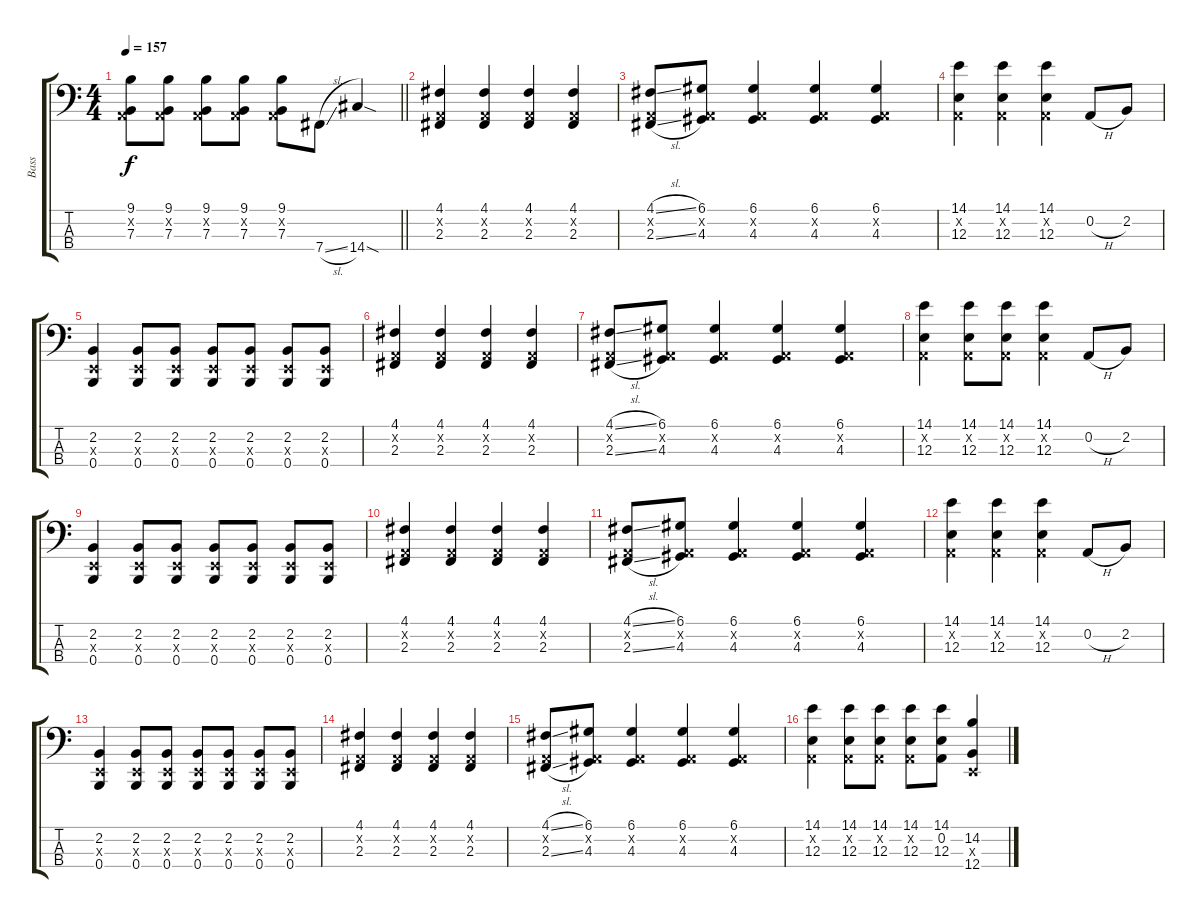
\track ("Bass" "Bass") {instrument electricbasspick}
\staff {score tabs}
\tuning (D2 A1 E1 B0) {hide}
\ts (4 4)
\tempo 157
\clef f4
\barLineRight lightlight
\ks c
(9.1 0.2{x} 7.3).8{dy f} (9.1 0.2{x} 7.3).8 (9.1 0.2{x} 7.3).8 (9.1 0.2{x} 7.3).8 (9.1 0.2{x} 7.3).8 7.4{sl}.8 14.4{sod}.4 |
\section ("" "")
(4.1 0.2{x} 2.3).4 (4.1 0.2{x} 2.3).4 (4.1 0.2{x} 2.3).4 (4.1 0.2{x} 2.3).4 |
(4.1{sl} 0.2{x} 2.3{sl}).8 (6.1 0.2{x} 4.3).8 (6.1 0.2{x} 4.3).4 (6.1 0.2{x} 4.3).4 (6.1 0.2{x} 4.3).4 |
(14.1 0.2{x} 12.3).4 (14.1 0.2{x} 12.3).4 (14.1 0.2{x} 12.3).4 0.2{h}.8 2.2.8 |
(2.2 0.3{x} 0.4).4 (2.2 0.3{x} 0.4).8 (2.2 0.3{x} 0.4).8 (2.2 0.3{x} 0.4).8 (2.2 0.3{x} 0.4).8 (2.2 0.3{x} 0.4).8 (2.2 0.3{x} 0.4).8 |
(4.1 0.2{x} 2.3).4 (4.1 0.2{x} 2.3).4 (4.1 0.2{x} 2.3).4 (4.1 0.2{x} 2.3).4 |
(4.1{sl} 0.2{x} 2.3{sl}).8 (6.1 0.2{x} 4.3).8 (6.1 0.2{x} 4.3).4 (6.1 0.2{x} 4.3).4 (6.1 0.2{x} 4.3).4 |
(14.1 0.2{x} 12.3).4 (14.1 0.2{x} 12.3).8 (14.1 0.2{x} 12.3).8 (14.1 0.2{x} 12.3).4 0.2{h}.8 2.2.8 |
(2.2 0.3{x} 0.4).4 (2.2 0.3{x} 0.4).8 (2.2 0.3{x} 0.4).8 (2.2 0.3{x} 0.4).8 (2.2 0.3{x} 0.4).8 (2.2 0.3{x} 0.4).8 (2.2 0.3{x} 0.4).8 |
(4.1 0.2{x} 2.3).4 (4.1 0.2{x} 2.3).4 (4.1 0.2{x} 2.3).4 (4.1 0.2{x} 2.3).4 |
(4.1{sl} 0.2{x} 2.3{sl}).8 (6.1 0.2{x} 4.3).8 (6.1 0.2{x} 4.3).4 (6.1 0.2{x} 4.3).4 (6.1 0.2{x} 4.3).4 |
(14.1 0.2{x} 12.3).4 (14.1 0.2{x} 12.3).4 (14.1 0.2{x} 12.3).4 0.2{h}.8 2.2.8 |
(2.2 0.3{x} 0.4).4 (2.2 0.3{x} 0.4).8 (2.2 0.3{x} 0.4).8 (2.2 0.3{x} 0.4).8 (2.2 0.3{x} 0.4).8 (2.2 0.3{x} 0.4).8 (2.2 0.3{x} 0.4).8 |
(4.1 0.2{x} 2.3).4 (4.1 0.2{x} 2.3).4 (4.1 0.2{x} 2.3).4 (4.1 0.2{x} 2.3).4 |
(4.1{sl} 0.2{x} 2.3{sl}).8 (6.1 0.2{x} 4.3).8 (6.1 0.2{x} 4.3).4 (6.1 0.2{x} 4.3).4 (6.1 0.2{x} 4.3).4 |
(14.1 0.2{x} 12.3).4 (14.1 0.2{x} 12.3).8 (14.1 0.2{x} 12.3).8 (14.1 0.2{x} 12.3).8 (14.1 0.2 12.3).8 (14.2 0.3{x} 12.4).4
